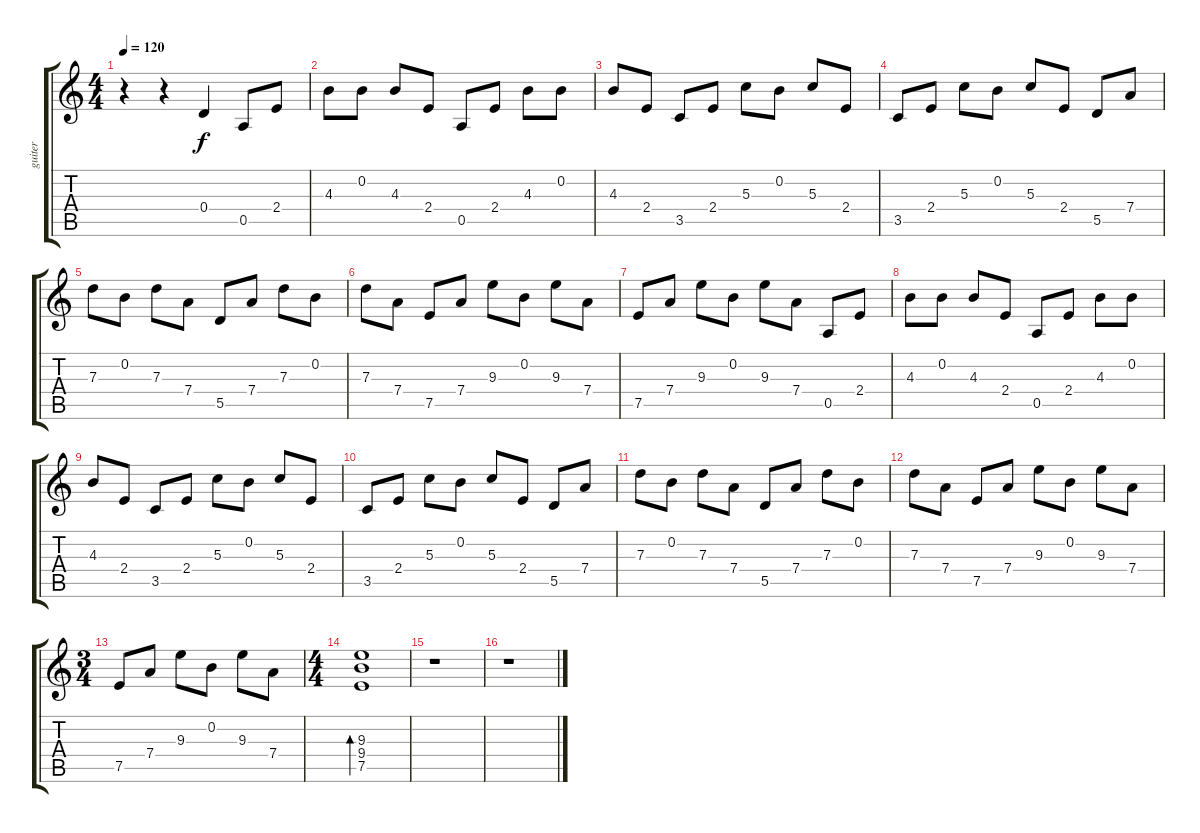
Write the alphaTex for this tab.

\track ("guiter" "guiter") {instrument acousticguitarsteel}
\staff {score tabs}
\tuning (E4 B3 G3 D3 A2 E2) {hide}
\ts (4 4)
\tempo 120
\clef g2
\ks c
r.4{dy f instrument acousticguitarsteel} r.4 0.4.4 0.5.8 2.4.8 |
4.3.8 0.2.8 4.3.8 2.4.8 0.5.8 2.4.8 4.3.8 0.2.8 |
4.3.8 2.4.8 3.5.8 2.4.8 5.3.8 0.2.8 5.3.8 2.4.8 |
3.5.8 2.4.8 5.3.8 0.2.8 5.3.8 2.4.8 5.5.8 7.4.8 |
7.3.8 0.2.8 7.3.8 7.4.8 5.5.8 7.4.8 7.3.8 0.2.8 |
7.3.8 7.4.8 7.5.8 7.4.8 9.3.8 0.2.8 9.3.8 7.4.8 |
7.5.8 7.4.8 9.3.8 0.2.8 9.3.8 7.4.8 0.5.8 2.4.8 |
4.3.8 0.2.8 4.3.8 2.4.8 0.5.8 2.4.8 4.3.8 0.2.8 |
4.3.8 2.4.8 3.5.8 2.4.8 5.3.8 0.2.8 5.3.8 2.4.8 |
3.5.8 2.4.8 5.3.8 0.2.8 5.3.8 2.4.8 5.5.8 7.4.8 |
7.3.8 0.2.8 7.3.8 7.4.8 5.5.8 7.4.8 7.3.8 0.2.8 |
7.3.8 7.4.8 7.5.8 7.4.8 9.3.8 0.2.8 9.3.8 7.4.8 |
\ts (3 4)
7.5.8 7.4.8 9.3.8 0.2.8 9.3.8 7.4.8 |
\ts (4 4)
(9.3 9.4 7.5).1{bd 480} |
r.1 |
r.1
